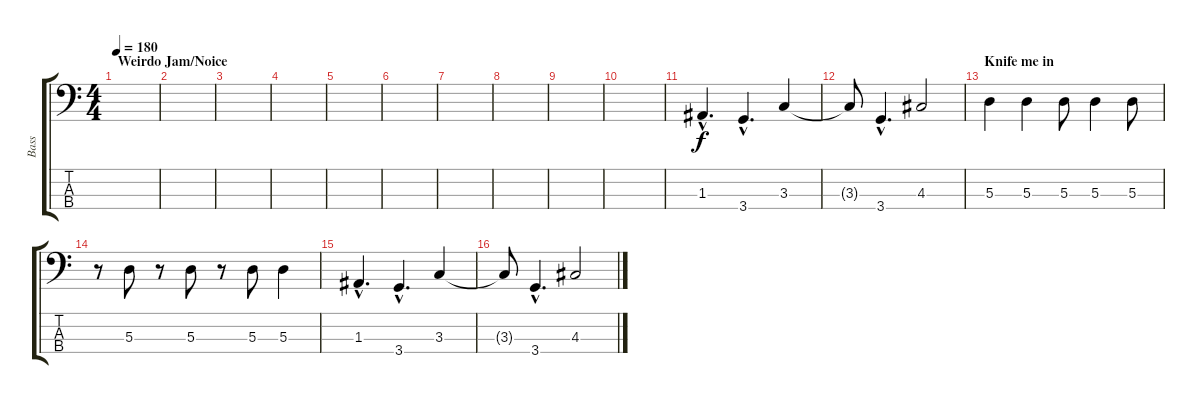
\track ("Bass" "Bass") {instrument electricbassfinger}
\staff {score tabs}
\tuning (G2 D2 A1 E1) {hide}
\ts (4 4)
\section ("" "Weirdo Jam/Noice")
\tempo 180
\clef f4
\ks c
|
|
|
|
|
|
|
|
|
|
1.3{hac}.4{d} 3.4{hac}.4{d} 3.3.4 |
3.3{t}.8 3.4{hac}.4{d} 4.3.2 |
\section ("" "Knife me in")
5.3.4 5.3.4 5.3.8 5.3.4 5.3.8 |
r.8 5.3.8 r.8 5.3.8 r.8 5.3.8 5.3.4 |
1.3{hac}.4{d} 3.4{hac}.4{d} 3.3.4 |
3.3{t}.8 3.4{hac}.4{d} 4.3.2
